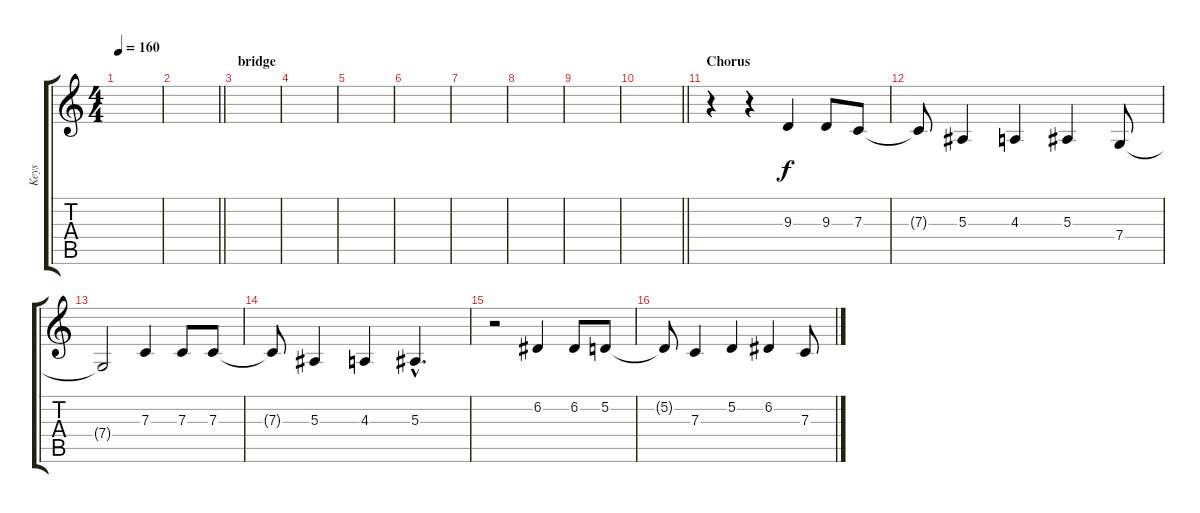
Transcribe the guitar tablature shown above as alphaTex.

\track ("Keys" "Keys") {instrument clavinet}
\staff {score tabs}
\tuning (D4 A3 F3 C3 G2 D2) {hide}
\ts (4 4)
\tempo 160
\clef g2
\ks c
|
\barLineRight lightlight
|
\section ("" "bridge")
|
|
|
|
|
|
|
\barLineRight lightlight
|
\section ("" "Chorus")
r.4 r.4 9.3.4 9.3.8 7.3.8 |
7.3{t}.8 5.3.4 4.3.4 5.3.4 7.4.8 |
7.4{t}.2 7.3.4 7.3.8 7.3.8 |
7.3{t}.8 5.3.4 4.3.4 5.3{hac}.4{d} |
r.2 6.2.4 6.2.8 5.2.8 |
5.2{t}.8 7.3.4 5.2.4 6.2.4 7.3.8
